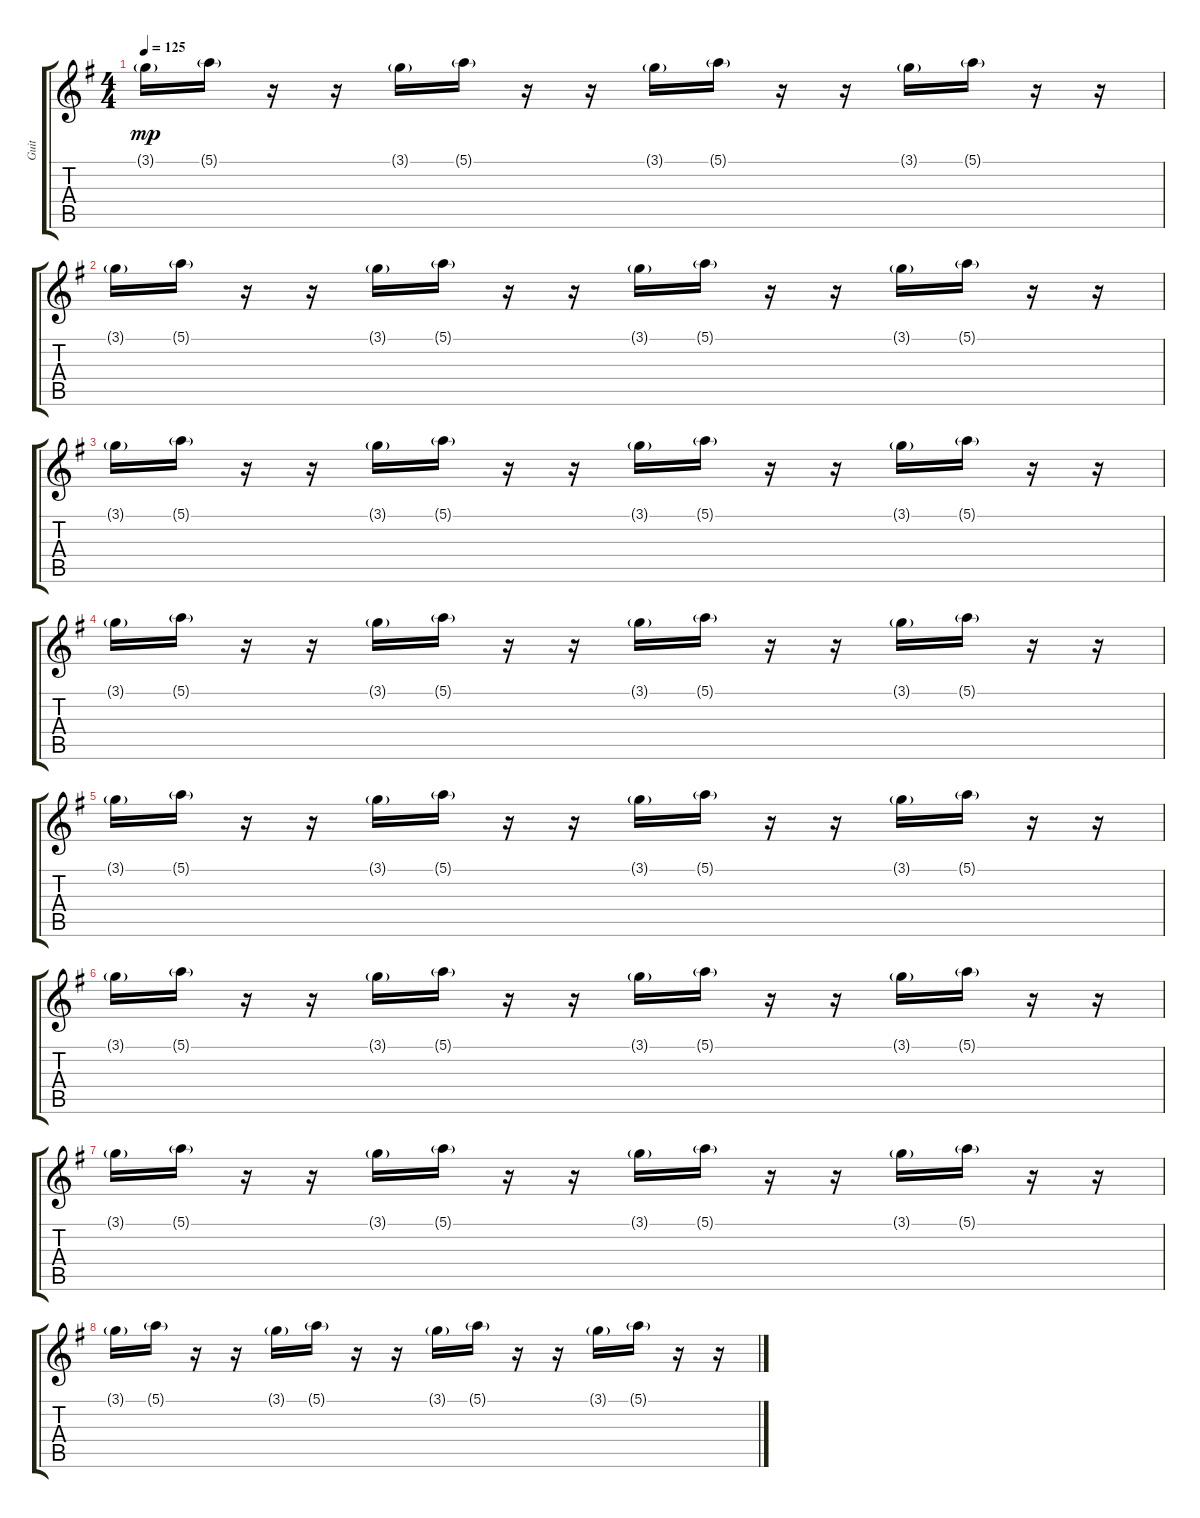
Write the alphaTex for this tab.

\track ("Guit" "Guit") {instrument electricguitarjazz}
\staff {score tabs}
\tuning (E4 B3 G3 D3 A2 E2) {hide}
\ts (4 4)
\tempo 125
\clef g2
\ks g
3.1{g}.16{dy mp} 5.1{g}.16 r.16 r.16 3.1{g}.16 5.1{g}.16 r.16 r.16 3.1{g}.16 5.1{g}.16 r.16 r.16 3.1{g}.16 5.1{g}.16 r.16 r.16 |
3.1{g}.16 5.1{g}.16 r.16 r.16 3.1{g}.16 5.1{g}.16 r.16 r.16 3.1{g}.16 5.1{g}.16 r.16 r.16 3.1{g}.16 5.1{g}.16 r.16 r.16 |
3.1{g}.16 5.1{g}.16 r.16 r.16 3.1{g}.16 5.1{g}.16 r.16 r.16 3.1{g}.16 5.1{g}.16 r.16 r.16 3.1{g}.16 5.1{g}.16 r.16 r.16 |
3.1{g}.16 5.1{g}.16 r.16 r.16 3.1{g}.16 5.1{g}.16 r.16 r.16 3.1{g}.16 5.1{g}.16 r.16 r.16 3.1{g}.16 5.1{g}.16 r.16 r.16 |
3.1{g}.16 5.1{g}.16 r.16 r.16 3.1{g}.16 5.1{g}.16 r.16 r.16 3.1{g}.16 5.1{g}.16 r.16 r.16 3.1{g}.16 5.1{g}.16 r.16 r.16 |
3.1{g}.16 5.1{g}.16 r.16 r.16 3.1{g}.16 5.1{g}.16 r.16 r.16 3.1{g}.16 5.1{g}.16 r.16 r.16 3.1{g}.16 5.1{g}.16 r.16 r.16 |
3.1{g}.16 5.1{g}.16 r.16 r.16 3.1{g}.16 5.1{g}.16 r.16 r.16 3.1{g}.16 5.1{g}.16 r.16 r.16 3.1{g}.16 5.1{g}.16 r.16 r.16 |
3.1{g}.16 5.1{g}.16 r.16 r.16 3.1{g}.16 5.1{g}.16 r.16 r.16 3.1{g}.16 5.1{g}.16 r.16 r.16 3.1{g}.16 5.1{g}.16 r.16 r.16
